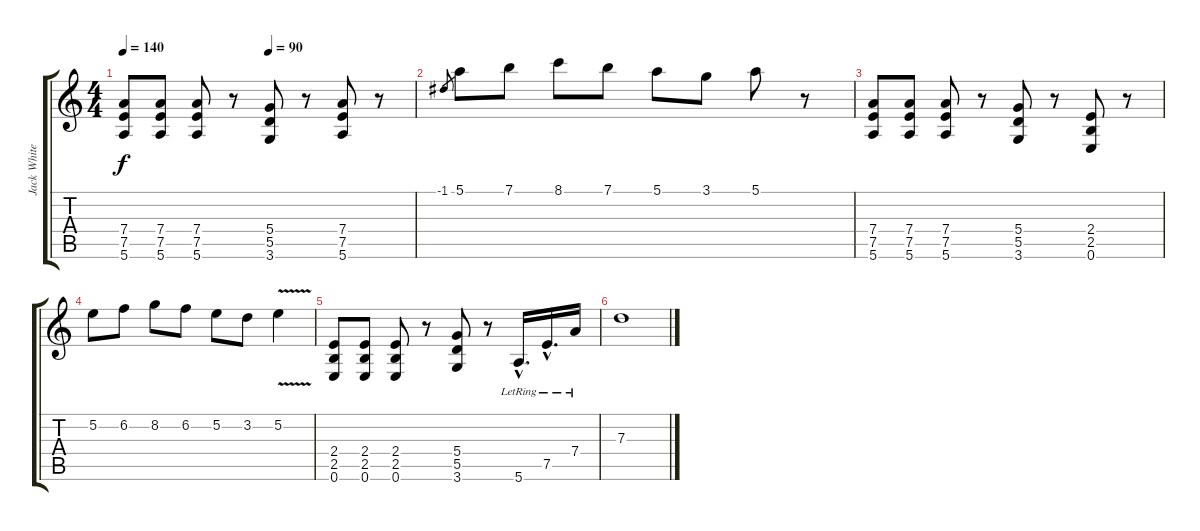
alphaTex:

\track ("Jack White" "Jack White") {instrument distortionguitar}
\staff {score tabs}
\tuning (E4 B3 G3 D3 A2 E2) {hide}
\ts (4 4)
\tempo 140
\tempo (90 0.5)
\clef g2
\ks c
(7.4 7.5 5.6).8{dy f} (7.4 7.5 5.6).8 (7.4 7.5 5.6).8 r.8 (5.4 5.5 3.6).8 r.8 (7.4 7.5 5.6).8 r.8 |
-1.1.8{gr} 5.1.8 7.1.8 8.1.8 7.1.8 5.1.8 3.1.8 5.1.8 r.8 |
(7.4 7.5 5.6).8 (7.4 7.5 5.6).8 (7.4 7.5 5.6).8 r.8 (5.4 5.5 3.6).8 r.8 (2.4 2.5 0.6).8 r.8 |
5.2.8 6.2.8 8.2.8 6.2.8 5.2.8 3.2.8 5.2{v}.4 |
(2.4 2.5 0.6).8 (2.4 2.5 0.6).8 (2.4 2.5 0.6).8 r.8 (5.4 5.5 3.6).8 r.8 5.6{hac lr}.16{d} 7.5{hac lr}.16{d} 7.4{lr}.16 |
7.3.1
